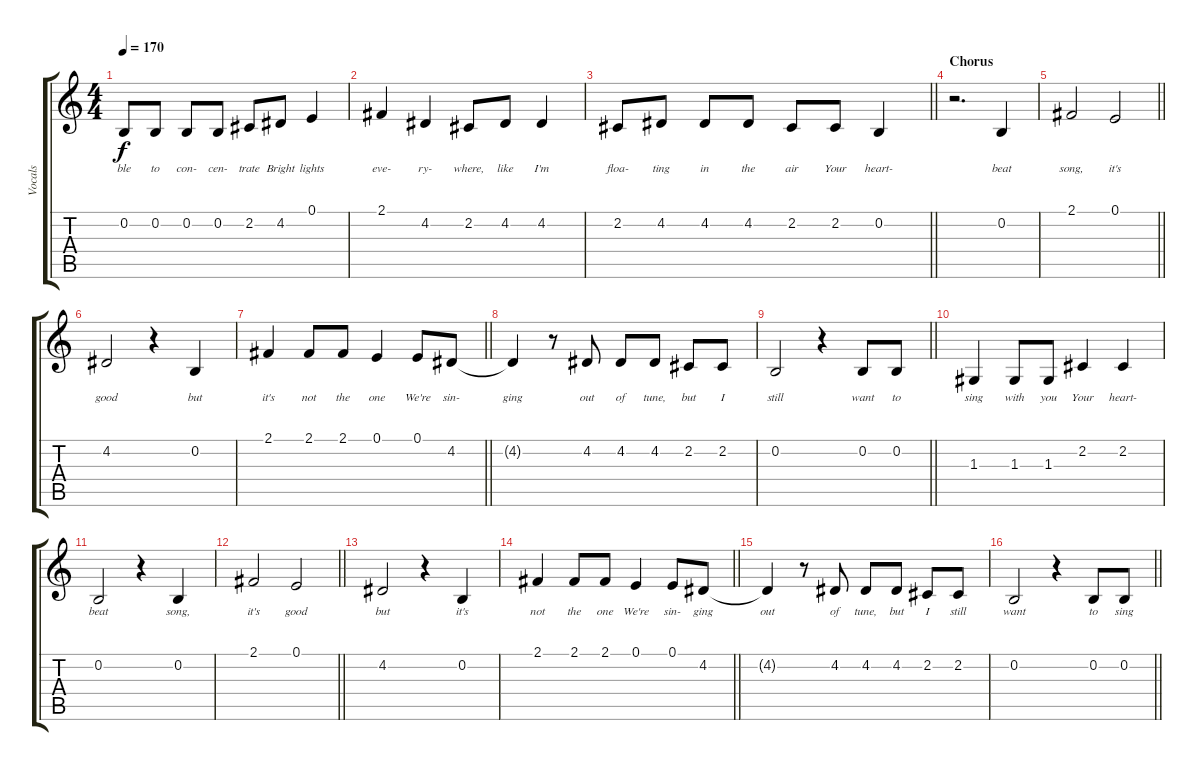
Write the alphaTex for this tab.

\track ("Vocals" "Vocals") {instrument bassoon}
\staff {score tabs}
\tuning (E4 B3 G3 D3 A2 E2) {hide}
\ts (4 4)
\tempo 170
\clef g2
\ks c
0.2.8{lyrics (0 "ble") lyrics (1 "") lyrics (2 "") lyrics (3 "") lyrics (4 "") dy f} 0.2.8{lyrics (0 "to") lyrics (1 "") lyrics (2 "") lyrics (3 "") lyrics (4 "")} 0.2.8{lyrics (0 "con-") lyrics (1 "") lyrics (2 "") lyrics (3 "") lyrics (4 "")} 0.2.8{lyrics (0 "cen-") lyrics (1 "") lyrics (2 "") lyrics (3 "") lyrics (4 "")} 2.2.8{lyrics (0 "trate") lyrics (1 "") lyrics (2 "") lyrics (3 "") lyrics (4 "")} 4.2.8{lyrics (0 "Bright") lyrics (1 "") lyrics (2 "") lyrics (3 "") lyrics (4 "")} 0.1.4{lyrics (0 "lights") lyrics (1 "") lyrics (2 "") lyrics (3 "") lyrics (4 "")} |
2.1.4{lyrics (0 "eve-") lyrics (1 "") lyrics (2 "") lyrics (3 "") lyrics (4 "")} 4.2.4{lyrics (0 "ry-") lyrics (1 "") lyrics (2 "") lyrics (3 "") lyrics (4 "")} 2.2.8{lyrics (0 "where,") lyrics (1 "") lyrics (2 "") lyrics (3 "") lyrics (4 "")} 4.2.8{lyrics (0 "like") lyrics (1 "") lyrics (2 "") lyrics (3 "") lyrics (4 "")} 4.2.4{lyrics (0 "I'm") lyrics (1 "") lyrics (2 "") lyrics (3 "") lyrics (4 "")} |
\barLineRight lightlight
2.2.8{lyrics (0 "floa-") lyrics (1 "") lyrics (2 "") lyrics (3 "") lyrics (4 "")} 4.2.8{lyrics (0 "ting") lyrics (1 "") lyrics (2 "") lyrics (3 "") lyrics (4 "")} 4.2.8{lyrics (0 "in") lyrics (1 "") lyrics (2 "") lyrics (3 "") lyrics (4 "")} 4.2.8{lyrics (0 "the") lyrics (1 "") lyrics (2 "") lyrics (3 "") lyrics (4 "")} 2.2.8{lyrics (0 "air") lyrics (1 "") lyrics (2 "") lyrics (3 "") lyrics (4 "")} 2.2.8{lyrics (0 "Your") lyrics (1 "") lyrics (2 "") lyrics (3 "") lyrics (4 "")} 0.2.4{lyrics (0 "heart-") lyrics (1 "") lyrics (2 "") lyrics (3 "") lyrics (4 "")} |
\section ("" "Chorus")
r.2{d} 0.2.4{lyrics (0 "beat") lyrics (1 "") lyrics (2 "") lyrics (3 "") lyrics (4 "")} |
\barLineRight lightlight
2.1.2{lyrics (0 "song,") lyrics (1 "") lyrics (2 "") lyrics (3 "") lyrics (4 "")} 0.1.2{lyrics (0 "it's") lyrics (1 "") lyrics (2 "") lyrics (3 "") lyrics (4 "")} |
4.2.2{lyrics (0 "good") lyrics (1 "") lyrics (2 "") lyrics (3 "") lyrics (4 "")} r.4 0.2.4{lyrics (0 "but") lyrics (1 "") lyrics (2 "") lyrics (3 "") lyrics (4 "")} |
\barLineRight lightlight
2.1.4{lyrics (0 "it's") lyrics (1 "") lyrics (2 "") lyrics (3 "") lyrics (4 "")} 2.1.8{lyrics (0 "not") lyrics (1 "") lyrics (2 "") lyrics (3 "") lyrics (4 "")} 2.1.8{lyrics (0 "the") lyrics (1 "") lyrics (2 "") lyrics (3 "") lyrics (4 "")} 0.1.4{lyrics (0 "one") lyrics (1 "") lyrics (2 "") lyrics (3 "") lyrics (4 "")} 0.1.8{lyrics (0 "We're") lyrics (1 "") lyrics (2 "") lyrics (3 "") lyrics (4 "")} 4.2.8{lyrics (0 "sin-") lyrics (1 "") lyrics (2 "") lyrics (3 "") lyrics (4 "")} |
4.2{t}.4{lyrics (0 "ging") lyrics (1 "") lyrics (2 "") lyrics (3 "") lyrics (4 "")} r.8 4.2.8{lyrics (0 "out") lyrics (1 "") lyrics (2 "") lyrics (3 "") lyrics (4 "")} 4.2.8{lyrics (0 "of") lyrics (1 "") lyrics (2 "") lyrics (3 "") lyrics (4 "")} 4.2.8{lyrics (0 "tune,") lyrics (1 "") lyrics (2 "") lyrics (3 "") lyrics (4 "")} 2.2.8{lyrics (0 "but") lyrics (1 "") lyrics (2 "") lyrics (3 "") lyrics (4 "")} 2.2.8{lyrics (0 "I") lyrics (1 "") lyrics (2 "") lyrics (3 "") lyrics (4 "")} |
\barLineRight lightlight
0.2.2{lyrics (0 "still") lyrics (1 "") lyrics (2 "") lyrics (3 "") lyrics (4 "")} r.4 0.2.8{lyrics (0 "want") lyrics (1 "") lyrics (2 "") lyrics (3 "") lyrics (4 "")} 0.2.8{lyrics (0 "to") lyrics (1 "") lyrics (2 "") lyrics (3 "") lyrics (4 "")} |
1.3.4{lyrics (0 "sing") lyrics (1 "") lyrics (2 "") lyrics (3 "") lyrics (4 "")} 1.3.8{lyrics (0 "with") lyrics (1 "") lyrics (2 "") lyrics (3 "") lyrics (4 "")} 1.3.8{lyrics (0 "you") lyrics (1 "") lyrics (2 "") lyrics (3 "") lyrics (4 "")} 2.2.4{lyrics (0 "Your") lyrics (1 "") lyrics (2 "") lyrics (3 "") lyrics (4 "")} 2.2.4{lyrics (0 "heart-") lyrics (1 "") lyrics (2 "") lyrics (3 "") lyrics (4 "")} |
0.2.2{lyrics (0 "beat") lyrics (1 "") lyrics (2 "") lyrics (3 "") lyrics (4 "")} r.4 0.2.4{lyrics (0 "song,") lyrics (1 "") lyrics (2 "") lyrics (3 "") lyrics (4 "")} |
\barLineRight lightlight
2.1.2{lyrics (0 "it's") lyrics (1 "") lyrics (2 "") lyrics (3 "") lyrics (4 "")} 0.1.2{lyrics (0 "good") lyrics (1 "") lyrics (2 "") lyrics (3 "") lyrics (4 "")} |
4.2.2{lyrics (0 "but") lyrics (1 "") lyrics (2 "") lyrics (3 "") lyrics (4 "")} r.4 0.2.4{lyrics (0 "it's") lyrics (1 "") lyrics (2 "") lyrics (3 "") lyrics (4 "")} |
\barLineRight lightlight
2.1.4{lyrics (0 "not") lyrics (1 "") lyrics (2 "") lyrics (3 "") lyrics (4 "")} 2.1.8{lyrics (0 "the") lyrics (1 "") lyrics (2 "") lyrics (3 "") lyrics (4 "")} 2.1.8{lyrics (0 "one") lyrics (1 "") lyrics (2 "") lyrics (3 "") lyrics (4 "")} 0.1.4{lyrics (0 "We're") lyrics (1 "") lyrics (2 "") lyrics (3 "") lyrics (4 "")} 0.1.8{lyrics (0 "sin-") lyrics (1 "") lyrics (2 "") lyrics (3 "") lyrics (4 "")} 4.2.8{lyrics (0 "ging") lyrics (1 "") lyrics (2 "") lyrics (3 "") lyrics (4 "")} |
4.2{t}.4{lyrics (0 "out") lyrics (1 "") lyrics (2 "") lyrics (3 "") lyrics (4 "")} r.8 4.2.8{lyrics (0 "of") lyrics (1 "") lyrics (2 "") lyrics (3 "") lyrics (4 "")} 4.2.8{lyrics (0 "tune,") lyrics (1 "") lyrics (2 "") lyrics (3 "") lyrics (4 "")} 4.2.8{lyrics (0 "but") lyrics (1 "") lyrics (2 "") lyrics (3 "") lyrics (4 "")} 2.2.8{lyrics (0 "I") lyrics (1 "") lyrics (2 "") lyrics (3 "") lyrics (4 "")} 2.2.8{lyrics (0 "still") lyrics (1 "") lyrics (2 "") lyrics (3 "") lyrics (4 "")} |
\barLineRight lightlight
0.2.2{lyrics (0 "want") lyrics (1 "") lyrics (2 "") lyrics (3 "") lyrics (4 "")} r.4 0.2.8{lyrics (0 "to") lyrics (1 "") lyrics (2 "") lyrics (3 "") lyrics (4 "")} 0.2.8{lyrics (0 "sing") lyrics (1 "") lyrics (2 "") lyrics (3 "") lyrics (4 "")}
